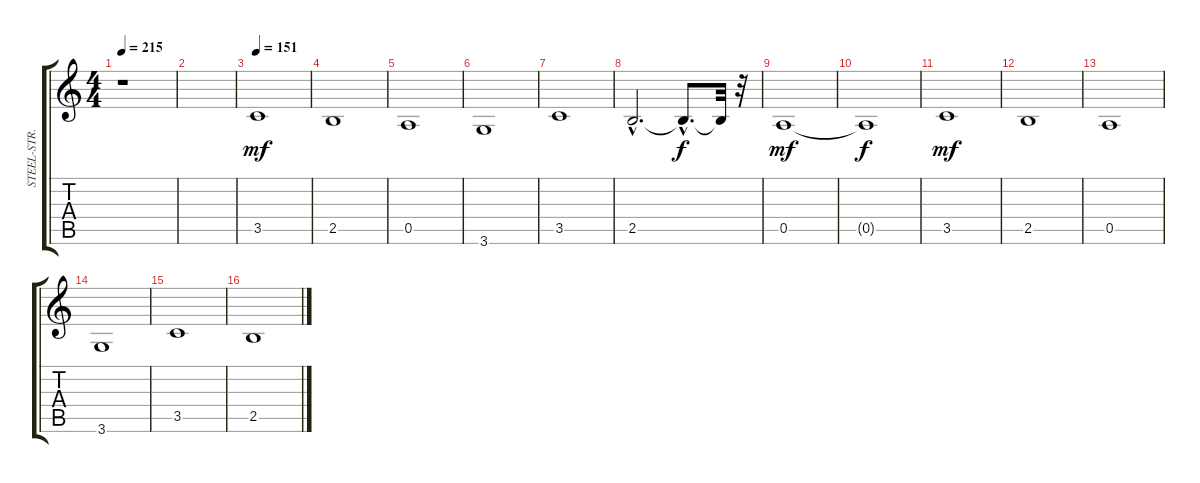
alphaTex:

\track ("STEEL-STR.GT. THUMB " "STEEL-STR.") {instrument acousticguitarsteel}
\staff {score tabs}
\tuning (E4 B3 G3 D3 A2 E2) {hide}
\ts (4 4)
\tempo 215
\clef g2
\ks c
r.1{dy mf instrument acousticguitarsteel} |
|
\tempo 151
3.5.1{instrument acousticguitarsteel} |
2.5.1 |
0.5.1 |
3.6.1 |
3.5.1 |
2.5{hac}.2{d} 2.5{hac t}.8{d dy f} 2.5{t}.32 r.32 |
0.5.1{dy mf} |
0.5{t}.1{dy f} |
3.5.1{dy mf} |
2.5.1 |
0.5.1 |
3.6.1 |
3.5.1 |
2.5.1
